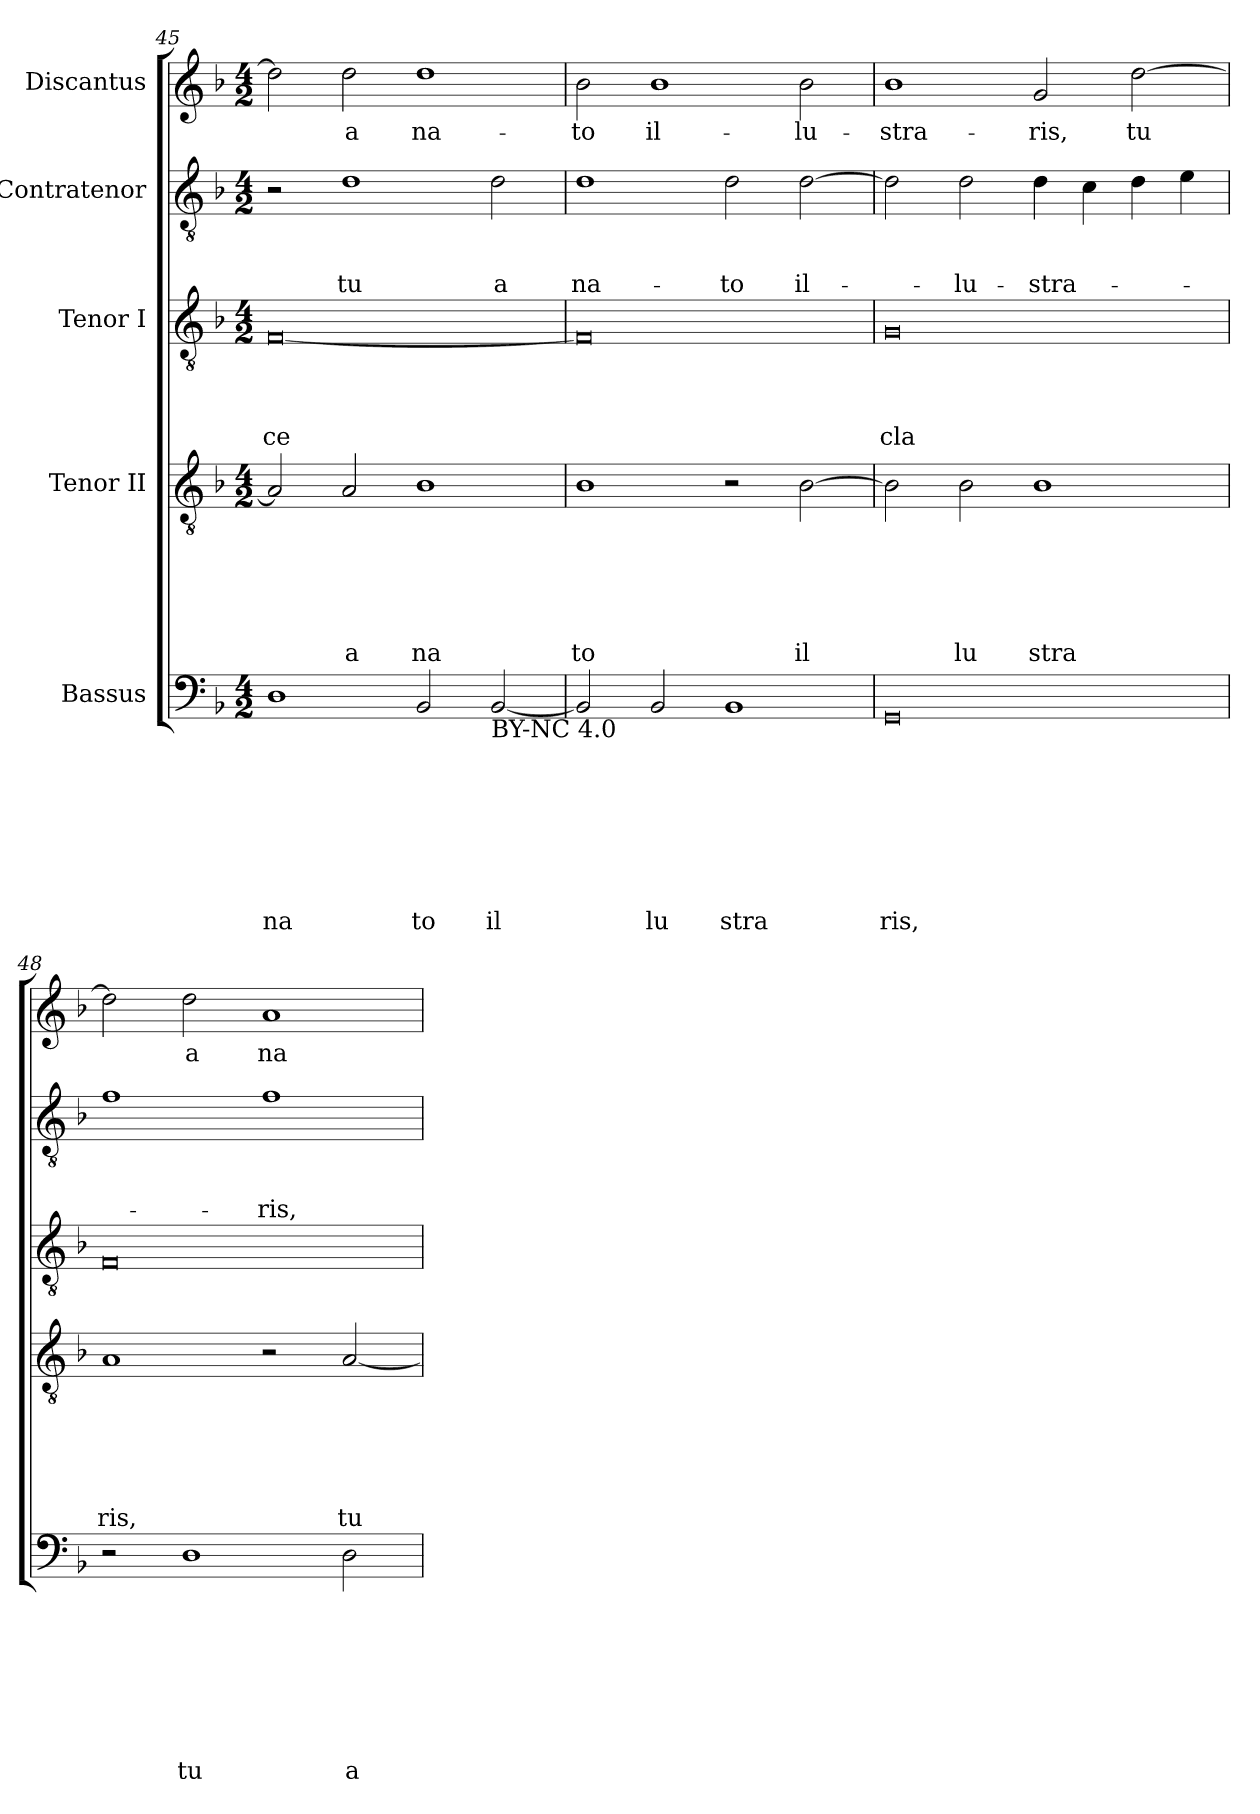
**kern	**text	**text	**text	**text	**text	**text	**text	**text	**kern	**text	**text	**text	**text	**text	**text	**kern	**text	**text	**text	**text	**kern	**text	**text	**text	**kern	**text
*part5	*part5	*part5	*part5	*part5	*part5	*part5	*part5	*part5	*part4	*part4	*part4	*part4	*part4	*part4	*part4	*part3	*part3	*part3	*part3	*part3	*part2	*part2	*part2	*part2	*part1	*part1
*staff5	*staff5	*staff5	*staff5	*staff5	*staff5	*staff5	*staff5	*staff5	*staff4	*staff4	*staff4	*staff4	*staff4	*staff4	*staff4	*staff3	*staff3	*staff3	*staff3	*staff3	*staff2	*staff2	*staff2	*staff2	*staff1	*staff1
*I"Bassus	*	*	*	*	*	*	*	*	*I"Tenor II	*	*	*	*	*	*	*I"Tenor I	*	*	*	*	*I"Contratenor	*	*	*	*I"Discantus	*
*clefF4	*	*	*	*	*	*	*	*	*clefGv2	*	*	*	*	*	*	*clefGv2	*	*	*	*	*clefGv2	*	*	*	*clefG2	*
*k[b-]	*	*	*	*	*	*	*	*	*k[b-]	*	*	*	*	*	*	*k[b-]	*	*	*	*	*k[b-]	*	*	*	*k[b-]	*
*F:	*	*	*	*	*	*	*	*	*F:	*	*	*	*	*	*	*F:	*	*	*	*	*F:	*	*	*	*F:	*
*M4/2	*	*	*	*	*	*	*	*	*M4/2	*	*	*	*	*	*	*M4/2	*	*	*	*	*M4/2	*	*	*	*M4/2	*
=45	=45	=45	=45	=45	=45	=45	=45	=45	=45	=45	=45	=45	=45	=45	=45	=45	=45	=45	=45	=45	=45	=45	=45	=45	=45	=45
!	!	!	!	!	!	!	!	!LO:LY:b	!	!	!	!	!	!	!	!	!	!	!	!LO:LY:b	!	!	!	!	!	!
1D	.	.	.	.	.	.	.	na	2A/]	.	.	.	.	.	.	[<0F	.	.	.	ce	2r	.	.	.	2dd\]	.
!	!	!	!	!	!	!	!	!	!	!	!	!	!	!	!LO:LY:b	!	!	!	!	!	!	!	!	!LO:LY:b	!	!LO:LY:b
.	.	.	.	.	.	.	.	.	2A/	.	.	.	.	.	a	.	.	.	.	.	1d	.	.	tu	2dd\	a
!	!	!	!	!	!	!	!	!LO:LY:b	!	!	!	!	!	!	!LO:LY:b	!	!	!	!	!	!	!	!	!	!	!LO:LY:b
2BB-/	.	.	.	.	.	.	.	to	1B-	.	.	.	.	.	na	.	.	.	.	.	.	.	.	.	1dd	na-
!LO:TX:b:t=BY-NC 4.0	!	!	!	!	!	!	!	!	!	!	!	!	!	!	!	!	!	!	!	!	!	!	!	!	!	!
!	!	!	!	!	!	!	!	!LO:LY:b	!	!	!	!	!	!	!	!	!	!	!	!	!	!	!	!LO:LY:b	!	!
[<2BB-/	.	.	.	.	.	.	.	il	.	.	.	.	.	.	.	.	.	.	.	.	2d\	.	.	a	.	.
=46	=46	=46	=46	=46	=46	=46	=46	=46	=46	=46	=46	=46	=46	=46	=46	=46	=46	=46	=46	=46	=46	=46	=46	=46	=46	=46
!	!	!	!	!	!	!	!	!	!	!	!	!	!	!	!LO:LY:b	!	!	!	!	!	!	!	!	!LO:LY:b	!	!LO:LY:b
2BB-/]	.	.	.	.	.	.	.	.	1B-	.	.	.	.	.	to	0F]	.	.	.	.	1d	.	.	na-	2b-\	-to
!	!	!	!	!	!	!	!	!LO:LY:b	!	!	!	!	!	!	!	!	!	!	!	!	!	!	!	!	!	!LO:LY:b
2BB-/	.	.	.	.	.	.	.	lu	.	.	.	.	.	.	.	.	.	.	.	.	.	.	.	.	1b-	il-
!	!	!	!	!	!	!	!	!LO:LY:b	!	!	!	!	!	!	!	!	!	!	!	!	!	!	!	!LO:LY:b	!	!
1BB-	.	.	.	.	.	.	.	stra	2r	.	.	.	.	.	.	.	.	.	.	.	2d\	.	.	-to	.	.
!	!	!	!	!	!	!	!	!	!	!	!	!	!	!	!LO:LY:b	!	!	!	!	!	!	!	!	!LO:LY:b	!	!LO:LY:b
.	.	.	.	.	.	.	.	.	[>2B-\	.	.	.	.	.	il	.	.	.	.	.	[>2d\	.	.	il-	2b-\	-lu-
=47	=47	=47	=47	=47	=47	=47	=47	=47	=47	=47	=47	=47	=47	=47	=47	=47	=47	=47	=47	=47	=47	=47	=47	=47	=47	=47
!	!	!	!	!	!	!	!	!LO:LY:b	!	!	!	!	!	!	!	!	!	!	!	!LO:LY:b	!	!	!	!	!	!LO:LY:b
0GG	.	.	.	.	.	.	.	ris,	2B-\]	.	.	.	.	.	.	0G	.	.	.	cla	2d\]	.	.	.	1b-	-stra-
!	!	!	!	!	!	!	!	!	!	!	!	!	!	!	!LO:LY:b	!	!	!	!	!	!	!	!	!LO:LY:b	!	!
.	.	.	.	.	.	.	.	.	2B-\	.	.	.	.	.	lu	.	.	.	.	.	2d\	.	.	-lu-	.	.
!	!	!	!	!	!	!	!	!	!	!	!	!	!	!	!LO:LY:b	!	!	!	!	!	!	!	!	!LO:LY:b	!	!LO:LY:b
.	.	.	.	.	.	.	.	.	1B-	.	.	.	.	.	stra	.	.	.	.	.	4d\	.	.	-stra-	2g/	-ris,
.	.	.	.	.	.	.	.	.	.	.	.	.	.	.	.	.	.	.	.	.	4c\	.	.	.	.	.
!	!	!	!	!	!	!	!	!	!	!	!	!	!	!	!	!	!	!	!	!	!	!	!	!	!	!LO:LY:b
.	.	.	.	.	.	.	.	.	.	.	.	.	.	.	.	.	.	.	.	.	4d\	.	.	.	[>2dd\	tu
.	.	.	.	.	.	.	.	.	.	.	.	.	.	.	.	.	.	.	.	.	4e\	.	.	.	.	.
!!LO:PB:g=z
=48	=48	=48	=48	=48	=48	=48	=48	=48	=48	=48	=48	=48	=48	=48	=48	=48	=48	=48	=48	=48	=48	=48	=48	=48	=48	=48
!	!	!	!	!	!	!	!	!	!	!	!	!	!	!	!LO:LY:b	!	!	!	!	!	!	!	!	!	!	!
2r	.	.	.	.	.	.	.	.	1A	.	.	.	.	.	ris,	0F	.	.	.	.	1f	.	.	.	2dd\]	.
!	!	!	!	!	!	!	!	!LO:LY:b	!	!	!	!	!	!	!	!	!	!	!	!	!	!	!	!	!	!LO:LY:b
1D	.	.	.	.	.	.	.	tu	.	.	.	.	.	.	.	.	.	.	.	.	.	.	.	.	2dd\	a
!	!	!	!	!	!	!	!	!	!	!	!	!	!	!	!	!	!	!	!	!	!	!	!	!LO:LY:b	!	!LO:LY:b
.	.	.	.	.	.	.	.	.	2r	.	.	.	.	.	.	.	.	.	.	.	1f	.	.	-ris,	1a	na
!	!	!	!	!	!	!	!	!LO:LY:b	!	!	!	!	!	!	!LO:LY:b	!	!	!	!	!	!	!	!	!	!	!
2D\	.	.	.	.	.	.	.	a	[<2A/	.	.	.	.	.	tu	.	.	.	.	.	.	.	.	.	.	.
=	=	=	=	=	=	=	=	=	=	=	=	=	=	=	=	=	=	=	=	=	=	=	=	=	=	=
*-	*-	*-	*-	*-	*-	*-	*-	*-	*-	*-	*-	*-	*-	*-	*-	*-	*-	*-	*-	*-	*-	*-	*-	*-	*-	*-
